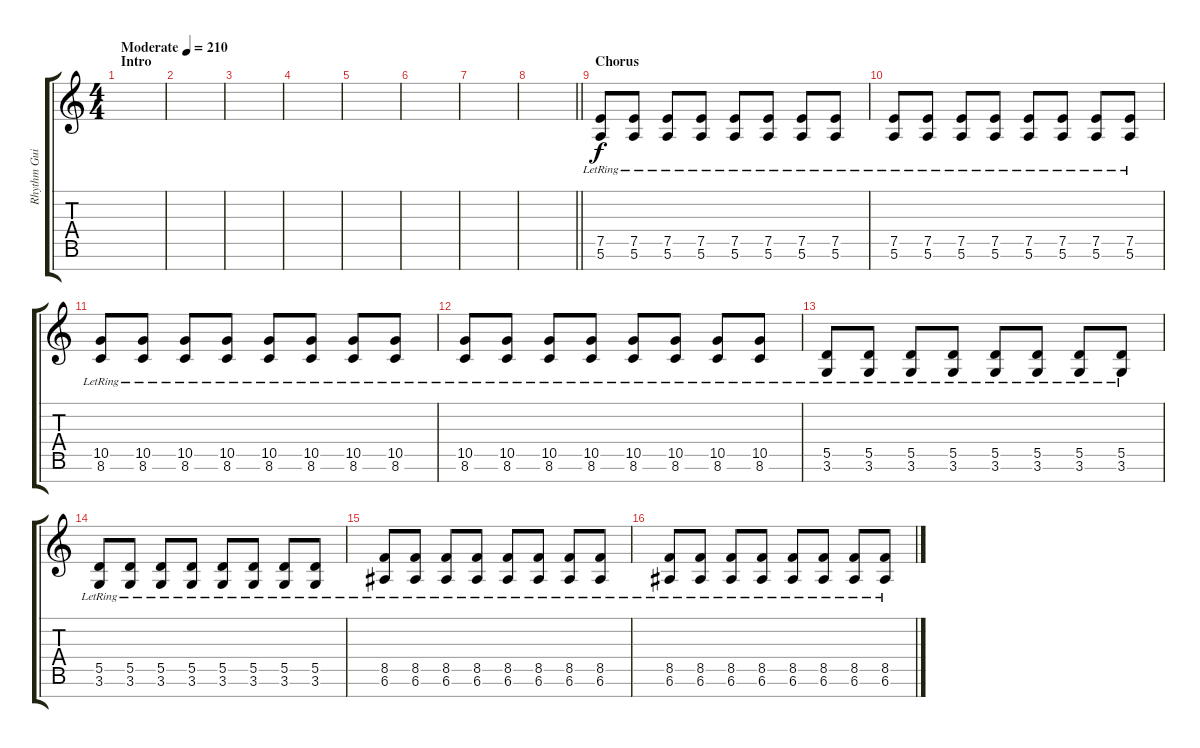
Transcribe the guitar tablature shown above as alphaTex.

\track ("Rhythm Guitar 1" "Rhythm Gui") {instrument distortionguitar}
\staff {score tabs}
\tuning (E4 B3 G3 D3 A2 E2 B1) {hide}
\ts (4 4)
\section ("" "Intro")
\tempo (210 "Moderate")
\clef g2
\ks c
|
|
|
|
|
|
|
\barLineRight lightlight
|
\section ("" "Chorus")
(7.5{lr} 5.6{lr}).8 (7.5{lr} 5.6{lr}).8 (7.5{lr} 5.6{lr}).8 (7.5{lr} 5.6{lr}).8 (7.5{lr} 5.6{lr}).8 (7.5{lr} 5.6{lr}).8 (7.5{lr} 5.6{lr}).8 (7.5{lr} 5.6{lr}).8 |
(7.5{lr} 5.6{lr}).8 (7.5{lr} 5.6{lr}).8 (7.5{lr} 5.6{lr}).8 (7.5{lr} 5.6{lr}).8 (7.5{lr} 5.6{lr}).8 (7.5{lr} 5.6{lr}).8 (7.5{lr} 5.6{lr}).8 (7.5{lr} 5.6{lr}).8 |
(10.5{lr} 8.6{lr}).8 (10.5{lr} 8.6{lr}).8 (10.5{lr} 8.6{lr}).8 (10.5{lr} 8.6{lr}).8 (10.5{lr} 8.6{lr}).8 (10.5{lr} 8.6{lr}).8 (10.5{lr} 8.6{lr}).8 (10.5{lr} 8.6{lr}).8 |
(10.5{lr} 8.6{lr}).8 (10.5{lr} 8.6{lr}).8 (10.5{lr} 8.6{lr}).8 (10.5{lr} 8.6{lr}).8 (10.5{lr} 8.6{lr}).8 (10.5{lr} 8.6{lr}).8 (10.5{lr} 8.6{lr}).8 (10.5{lr} 8.6{lr}).8 |
(5.5{lr} 3.6{lr}).8 (5.5{lr} 3.6{lr}).8 (5.5{lr} 3.6{lr}).8 (5.5{lr} 3.6{lr}).8 (5.5{lr} 3.6{lr}).8 (5.5{lr} 3.6{lr}).8 (5.5{lr} 3.6{lr}).8 (5.5{lr} 3.6{lr}).8 |
(5.5{lr} 3.6{lr}).8 (5.5{lr} 3.6{lr}).8 (5.5{lr} 3.6{lr}).8 (5.5{lr} 3.6{lr}).8 (5.5{lr} 3.6{lr}).8 (5.5{lr} 3.6{lr}).8 (5.5{lr} 3.6{lr}).8 (5.5{lr} 3.6{lr}).8 |
(8.5{lr} 6.6{lr}).8 (8.5{lr} 6.6{lr}).8 (8.5{lr} 6.6{lr}).8 (8.5{lr} 6.6{lr}).8 (8.5{lr} 6.6{lr}).8 (8.5{lr} 6.6{lr}).8 (8.5{lr} 6.6{lr}).8 (8.5{lr} 6.6{lr}).8 |
(8.5{lr} 6.6{lr}).8 (8.5{lr} 6.6{lr}).8 (8.5{lr} 6.6{lr}).8 (8.5{lr} 6.6{lr}).8 (8.5{lr} 6.6{lr}).8 (8.5{lr} 6.6{lr}).8 (8.5{lr} 6.6{lr}).8 (8.5{lr} 6.6{lr}).8
